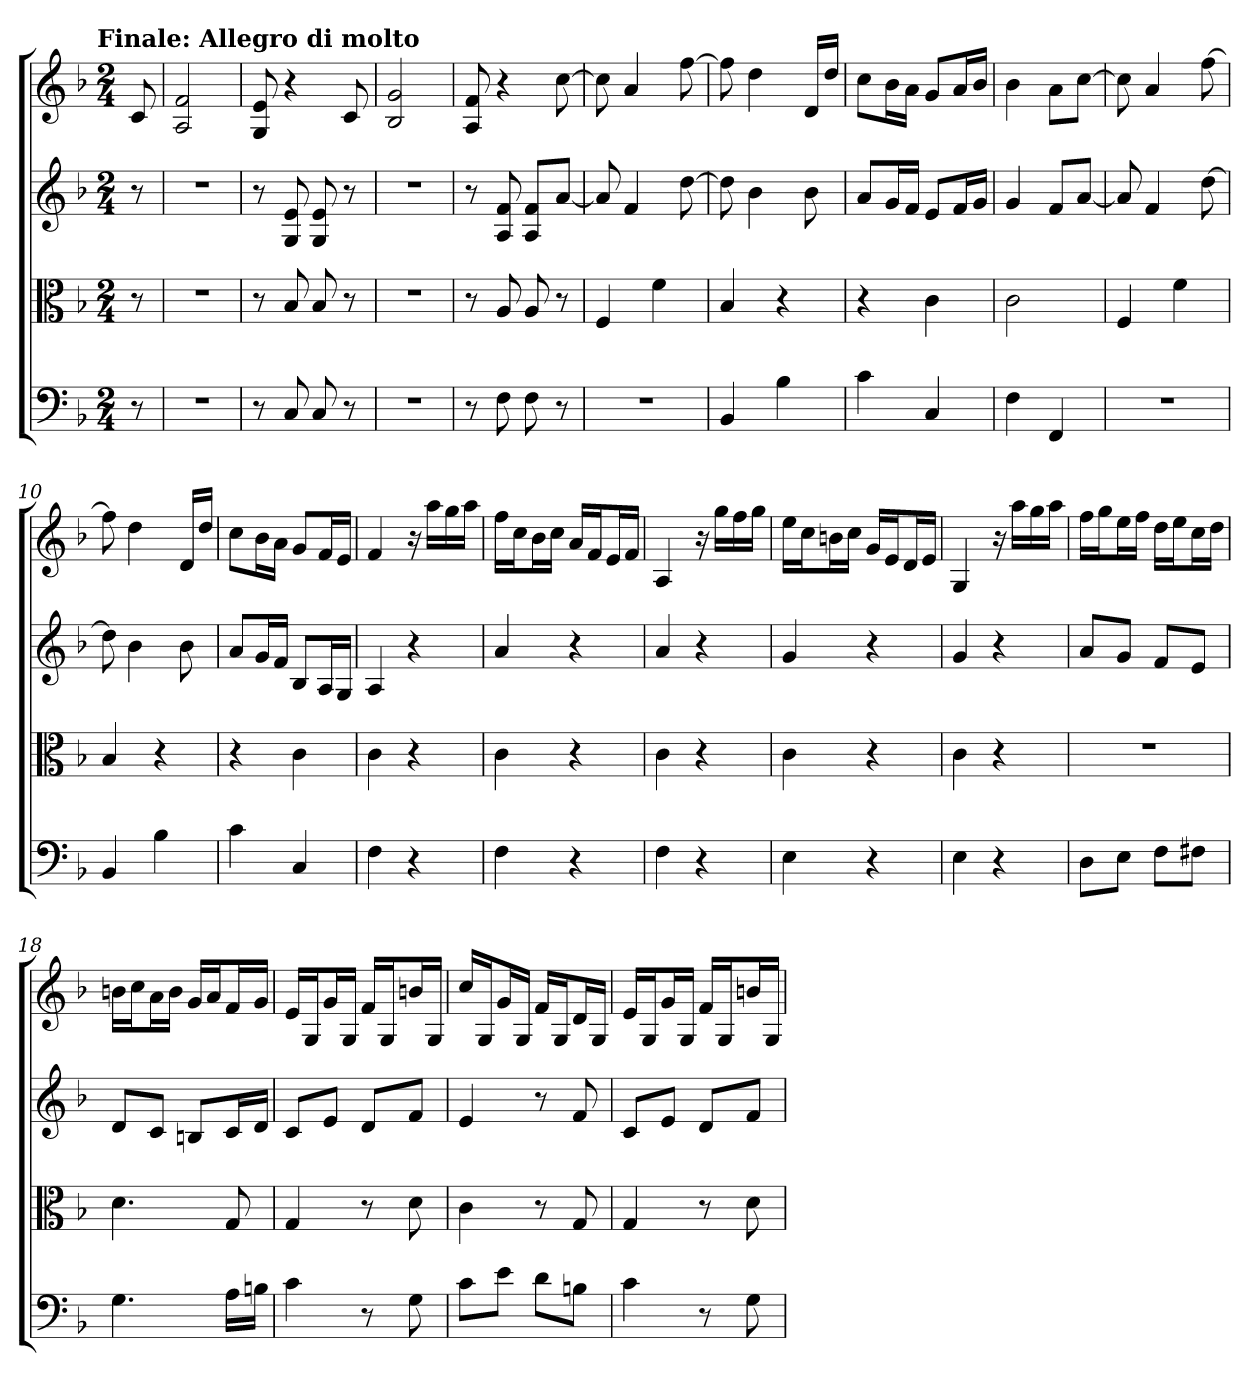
**kern	**kern	**kern	**kern
*part4	*part3	*part2	*part1
*staff4	*staff3	*staff2	*staff1
*clefF4	*clefC3	*	*
*k[b-]	*k[b-]	*k[b-]	*k[b-]
*F:	*F:	*F:	*F:
!!LO:TX:omd:t=Finale&colon; Allegro di molto
*M2/4	*M2/4	*M2/4	*M2/4
*MM132	*MM132	*MM132	*MM132
=	=	=	=
8r	8r	8r	8c
=1	=1	=1	=1
2r	2r	2r	2A 2f
=2	=2	=2	=2
8r	8r	8r	8G 8e
8C	8B-	8G 8e	4r
8C	8B-	8G 8e	.
8r	8r	8r	8c
=3	=3	=3	=3
2r	2r	2r	2B- 2g
=4	=4	=4	=4
8r	8r	8r	8A 8f
8F	8A	8A 8f	4r
8F	8A	8A 8fL	.
8r	8r	[8aJ	[8cc
=5	=5	=5	=5
2r	4F	8a]	8cc]
.	.	4f	4a
.	4f	.	.
.	.	[8dd	[8ff
=6	=6	=6	=6
4BB-	4B-	8dd]	8ff]
.	.	4b-	4dd
4B-	4r	.	.
.	.	8b-	16dLL
.	.	.	16ddJJ
=7	=7	=7	=7
4c	4r	8aL	8ccL
.	.	16gL	16b-L
.	.	16fJJ	16aJJ
4C	4c	8eL	8gL
.	.	16fL	16aL
.	.	16gJJ	16b-JJ
=8	=8	=8	=8
4F	2c	4g	4b-
4FF	.	8fL	8aL
.	.	[8aJ	[8ccJ
=9	=9	=9	=9
2r	4F	8a]	8cc]
.	.	4f	4a
.	4f	.	.
.	.	[8dd	[8ff
=10	=10	=10	=10
4BB-	4B-	8dd]	8ff]
.	.	4b-	4dd
4B-	4r	.	.
.	.	8b-	16dLL
.	.	.	16ddJJ
=11	=11	=11	=11
4c	4r	8aL	8ccL
.	.	16gL	16b-L
.	.	16fJJ	16aJJ
4C	4c	8B-L	8gL
.	.	16AL	16fL
.	.	16GJJ	16eJJ
=12	=12	=12	=12
4F	4c	4A	4f
4r	4r	4r	16r
.	.	.	16aaLL
.	.	.	16gg
.	.	.	16aaJJ
=13	=13	=13	=13
4F	4c	4a	16ffLL
.	.	.	16ccJ
.	.	.	16b-L
.	.	.	16ccJJ
4r	4r	4r	16aLL
.	.	.	16fJ
.	.	.	16eL
.	.	.	16fJJ
=14	=14	=14	=14
4F	4c	4a	4A
4r	4r	4r	16r
.	.	.	16ggLL
.	.	.	16ff
.	.	.	16ggJJ
=15	=15	=15	=15
4E	4c	4g	16eeLL
.	.	.	16ccJ
.	.	.	16bnL
.	.	.	16ccJJ
4r	4r	4r	16gLL
.	.	.	16eJ
.	.	.	16dL
.	.	.	16eJJ
=16	=16	=16	=16
4E	4c	4g	4G
4r	4r	4r	16r
.	.	.	16aaLL
.	.	.	16gg
.	.	.	16aaJJ
=17	=17	=17	=17
8D\L	2r	8aL	16ffLL
.	.	.	16ggJ
8E\J	.	8gJ	16eeL
.	.	.	16ffJJ
8F\L	.	8fL	16ddLL
.	.	.	16eeJ
8F#X\J	.	8eJ	16ccL
.	.	.	16ddJJ
=18	=18	=18	=18
4.G	4.d	8dL	16bnLL
.	.	.	16ccJ
.	.	8cJ	16aL
.	.	.	16bJJ
.	.	8BnL	16gLL
.	.	.	16aJ
16A\LL	8G	16cL	16fL
16Bn\JJ	.	16dJJ	16gJJ
=19	=19	=19	=19
4c	4G	8cL	16eLL
.	.	.	16GJ
.	.	8eJ	16gL
.	.	.	16GJJ
8r	8r	8dL	16fLL
.	.	.	16GJ
8G	8d	8fJ	16bnL
.	.	.	16GJJ
=20	=20	=20	=20
8c\L	4c	4e	16ccLL
.	.	.	16GJ
8e\J	.	.	16gL
.	.	.	16GJJ
8d\L	8r	8r	16fLL
.	.	.	16GJ
8Bn\J	8G	8f	16dL
.	.	.	16GJJ
=21	=21	=21	=21
4c	4G	8cL	16eLL
.	.	.	16GJ
.	.	8eJ	16gL
.	.	.	16GJJ
8r	8r	8dL	16fLL
.	.	.	16GJ
8G	8d	8fJ	16bnL
.	.	.	16GJJ
=	=	=	=
*-	*-	*-	*-
